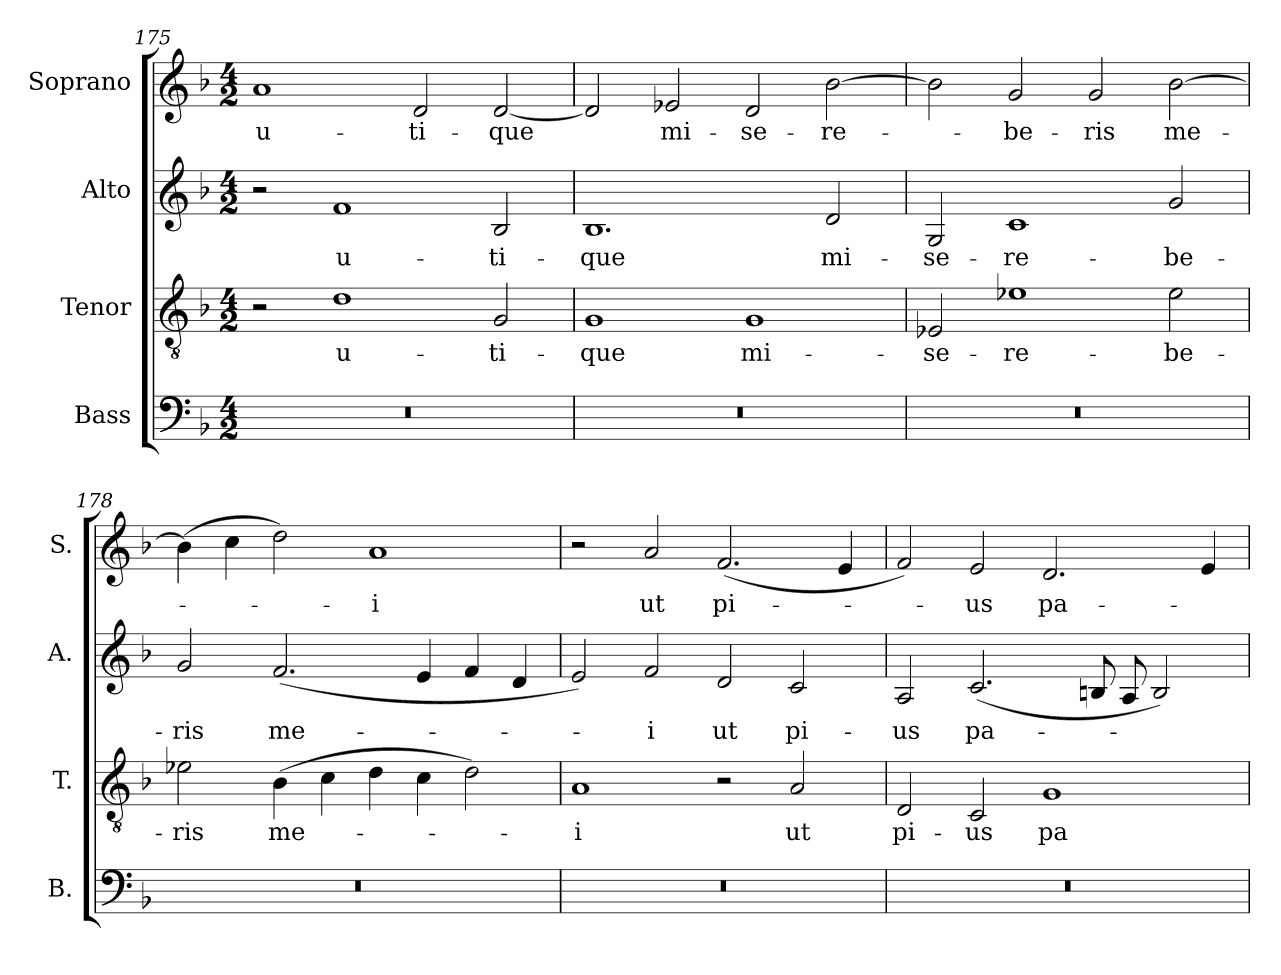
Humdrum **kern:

**kern	**kern	**text	**kern	**text	**kern	**text
*part4	*part3	*part3	*part2	*part2	*part1	*part1
*staff4	*staff3	*staff3	*staff2	*staff2	*staff1	*staff1
*I"Bass	*I"Tenor	*	*I"Alto	*	*I"Soprano	*
*I'B.	*I'T.	*	*I'A.	*	*I'S.	*
!!LO:LB:g=z
*clefF4	*clefGv2	*	*clefG2	*	*clefG2	*
*	*ITrd7c12	*	*	*	*	*
*k[b-]	*k[b-]	*	*k[b-]	*	*k[b-]	*
*F:	*F:	*	*F:	*	*F:	*
*M4/2	*M4/2	*	*M4/2	*	*M4/2	*
=175	=175	=175	=175	=175	=175	=175
!LO:N:vis=1	!	!	!	!	!	!
!	!	!	!	!	!	!LO:LY:b:color=#000000
0r	2r	.	2r	.	1ai	u-
!	!	!LO:LY:b:color=#000000	!	!	!	!
!	!	!	!	!LO:LY:b:color=#000000	!	!
.	1Di	u-	1fi	u-	.	.
!	!	!	!	!	!	!LO:LY:b:color=#000000
.	.	.	.	.	2di/	-ti-
!	!	!LO:LY:b:color=#000000	!	!	!	!
!	!	!	!	!LO:LY:b:color=#000000	!	!
!	!	!	!	!	!	!LO:LY:b:color=#000000
.	2GGi/	-ti-	2B-i/	-ti-	[2di/	-que
=176	=176	=176	=176	=176	=176	=176
!LO:N:vis=1	!	!	!	!	!	!
!	!	!LO:LY:b:color=#000000	!	!	!	!
!	!	!	!	!LO:LY:b:color=#000000	!	!
0r	1GGi	-que	1.B-i	-que	2di/]	.
!	!	!	!	!	!	!LO:LY:b:color=#000000
.	.	.	.	.	2e-Xi/	mi-
!	!	!LO:LY:b:color=#000000	!	!	!	!
!	!	!	!	!	!	!LO:LY:b:color=#000000
.	1GGi	mi-	.	.	2di/	-se-
!	!	!	!	!LO:LY:b:color=#000000	!	!
!	!	!	!	!	!	!LO:LY:b:color=#000000
.	.	.	2di/	mi-	[2b-i\	-re-
=177	=177	=177	=177	=177	=177	=177
!LO:N:vis=1	!	!	!	!	!	!
!	!	!LO:LY:b:color=#000000	!	!	!	!
!	!	!	!	!LO:LY:b:color=#000000	!	!
0r	2EE-Xi/	-se-	2Gi/	-se-	2b-i\]	.
!	!	!LO:LY:b:color=#000000	!	!	!	!
!	!	!	!	!LO:LY:b:color=#000000	!	!
!	!	!	!	!	!	!LO:LY:b:color=#000000
.	1E-Xi	-re-	1ci	-re-	2gi/	-be-
!	!	!	!	!	!	!LO:LY:b:color=#000000
.	.	.	.	.	2gi/	-ris
!	!	!LO:LY:b:color=#000000	!	!	!	!
!	!	!	!	!LO:LY:b:color=#000000	!	!
!	!	!	!	!	!	!LO:LY:b:color=#000000
.	2E-i\	-be-	2gi/	-be-	[2b-i\	me-
=178	=178	=178	=178	=178	=178	=178
!LO:N:vis=1	!	!	!	!	!	!
!	!	!LO:LY:b:color=#000000	!	!	!	!
!	!	!	!	!LO:LY:b:color=#000000	!	!
0r	2E-Xi\	-ris	2gi/	-ris	(4b-i\]	.
.	.	.	.	.	4cci\	.
!	!	!LO:LY:b:color=#000000	!	!	!	!
!	!	!	!	!LO:LY:b:color=#000000	!	!
.	(4BB-i\	me-	(2.fi/	me-	2ddi\)	.
.	4Ci\	.	.	.	.	.
!	!	!	!	!	!	!LO:LY:b:color=#000000
.	4Di\	.	.	.	1ai	-i
.	4Ci\	.	4ei/	.	.	.
.	2Di\)	.	4fi/	.	.	.
.	.	.	4di/	.	.	.
=179	=179	=179	=179	=179	=179	=179
!LO:N:vis=1	!	!	!	!	!	!
!	!	!LO:LY:b:color=#000000	!	!	!	!
0r	1AAi	-i	2ei/)	.	2r	.
!	!	!	!	!LO:LY:b:color=#000000	!	!
!	!	!	!	!	!	!LO:LY:b:color=#000000
.	.	.	2fi/	-i	2ai/	ut
!	!	!	!	!LO:LY:b:color=#000000	!	!
!	!	!	!	!	!	!LO:LY:b:color=#000000
.	2r	.	2di/	ut	(2.fi/	pi-
!	!	!LO:LY:b:color=#000000	!	!	!	!
!	!	!	!	!LO:LY:b:color=#000000	!	!
.	2AAi/	ut	2ci/	pi-	.	.
.	.	.	.	.	4ei/	.
=180	=180	=180	=180	=180	=180	=180
!LO:N:vis=1	!	!	!	!	!	!
!	!	!LO:LY:b:color=#000000	!	!	!	!
!	!	!	!	!LO:LY:b:color=#000000	!	!
0r	2DDi/	pi-	2Ai/	-us	2fi/)	.
!	!	!LO:LY:b:color=#000000	!	!	!	!
!	!	!	!	!LO:LY:b:color=#000000	!	!
!	!	!	!	!	!	!LO:LY:b:color=#000000
.	2CCi/	-us	(2.ci/	pa-	2ei/	-us
!	!	!LO:LY:b:color=#000000	!	!	!	!
!	!	!	!	!	!	!LO:LY:b:color=#000000
.	1GGi	pa-	.	.	2.di/	pa-
.	.	.	8Bni/	.	.	.
.	.	.	8Ai/	.	.	.
.	.	.	2Bi/)	.	.	.
.	.	.	.	.	4ei/	.
=	=	=	=	=	=	=
*-	*-	*-	*-	*-	*-	*-
